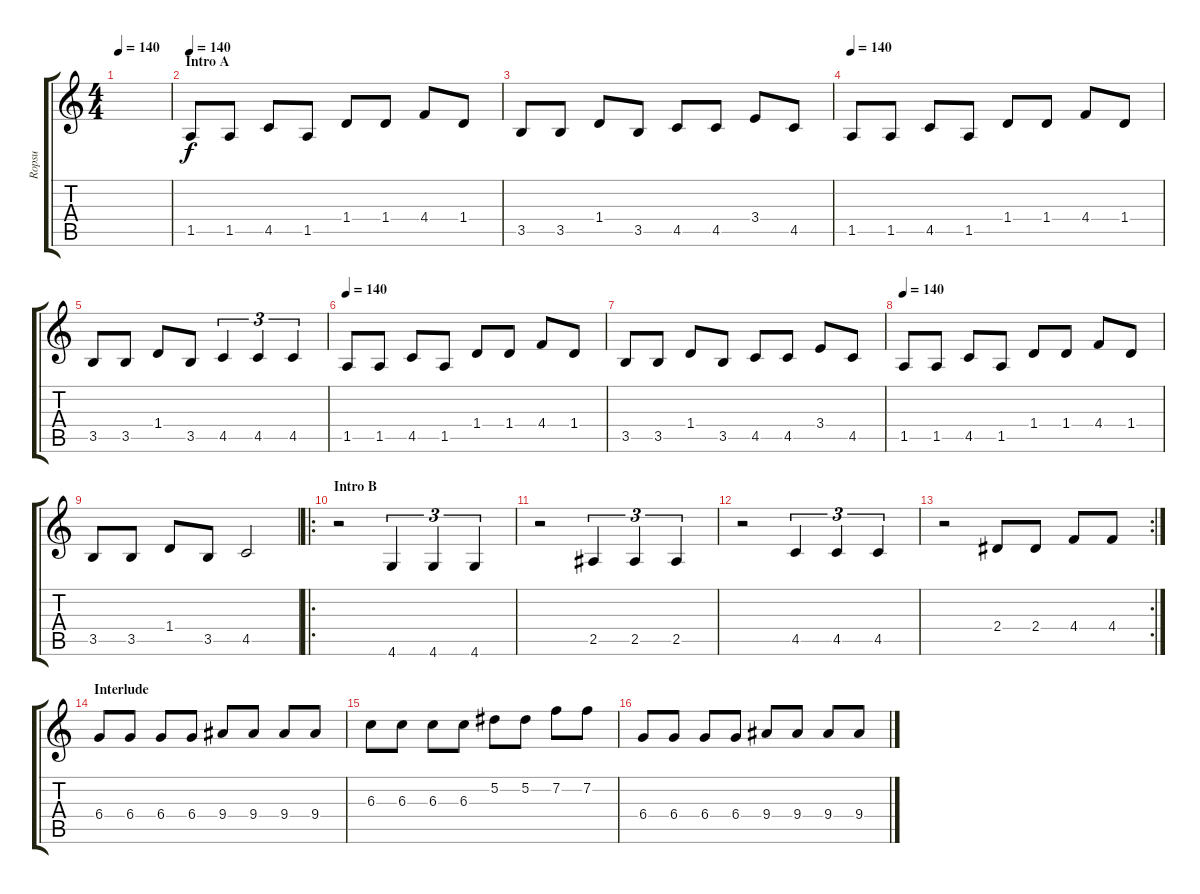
\track ("Ropsu" "Ropsu") {instrument overdrivenguitar}
\staff {score tabs}
\tuning (Eb4 Bb3 Gb3 Db3 Ab2 Eb2) {hide}
\ts (4 4)
\tempo 140
\clef g2
\ks c
|
\section ("" "Intro A")
\tempo 140
1.5.8 1.5.8 4.5.8 1.5.8 1.4.8 1.4.8 4.4.8 1.4.8 |
3.5.8 3.5.8 1.4.8 3.5.8 4.5.8 4.5.8 3.4.8 4.5.8 |
\tempo 140
1.5.8 1.5.8 4.5.8 1.5.8 1.4.8 1.4.8 4.4.8 1.4.8 |
3.5.8 3.5.8 1.4.8 3.5.8 4.5.4{tu (3 2)} 4.5.4{tu (3 2)} 4.5.4{tu (3 2)} |
\tempo 140
1.5.8 1.5.8 4.5.8 1.5.8 1.4.8 1.4.8 4.4.8 1.4.8 |
3.5.8 3.5.8 1.4.8 3.5.8 4.5.8 4.5.8 3.4.8 4.5.8 |
\tempo 140
1.5.8 1.5.8 4.5.8 1.5.8 1.4.8 1.4.8 4.4.8 1.4.8 |
3.5.8 3.5.8 1.4.8 3.5.8 4.5.2 |
\ro
\section ("" "Intro B")
r.2 4.6.4{tu (3 2)} 4.6.4{tu (3 2)} 4.6.4{tu (3 2)} |
r.2 2.5.4{tu (3 2)} 2.5.4{tu (3 2)} 2.5.4{tu (3 2)} |
r.2 4.5.4{tu (3 2)} 4.5.4{tu (3 2)} 4.5.4{tu (3 2)} |
\rc 2
r.2 2.4.8 2.4.8 4.4.8 4.4.8 |
\section ("" "Interlude")
6.4.8 6.4.8 6.4.8 6.4.8 9.4.8 9.4.8 9.4.8 9.4.8 |
6.3.8 6.3.8 6.3.8 6.3.8 5.2.8 5.2.8 7.2.8 7.2.8 |
6.4.8 6.4.8 6.4.8 6.4.8 9.4.8 9.4.8 9.4.8 9.4.8
